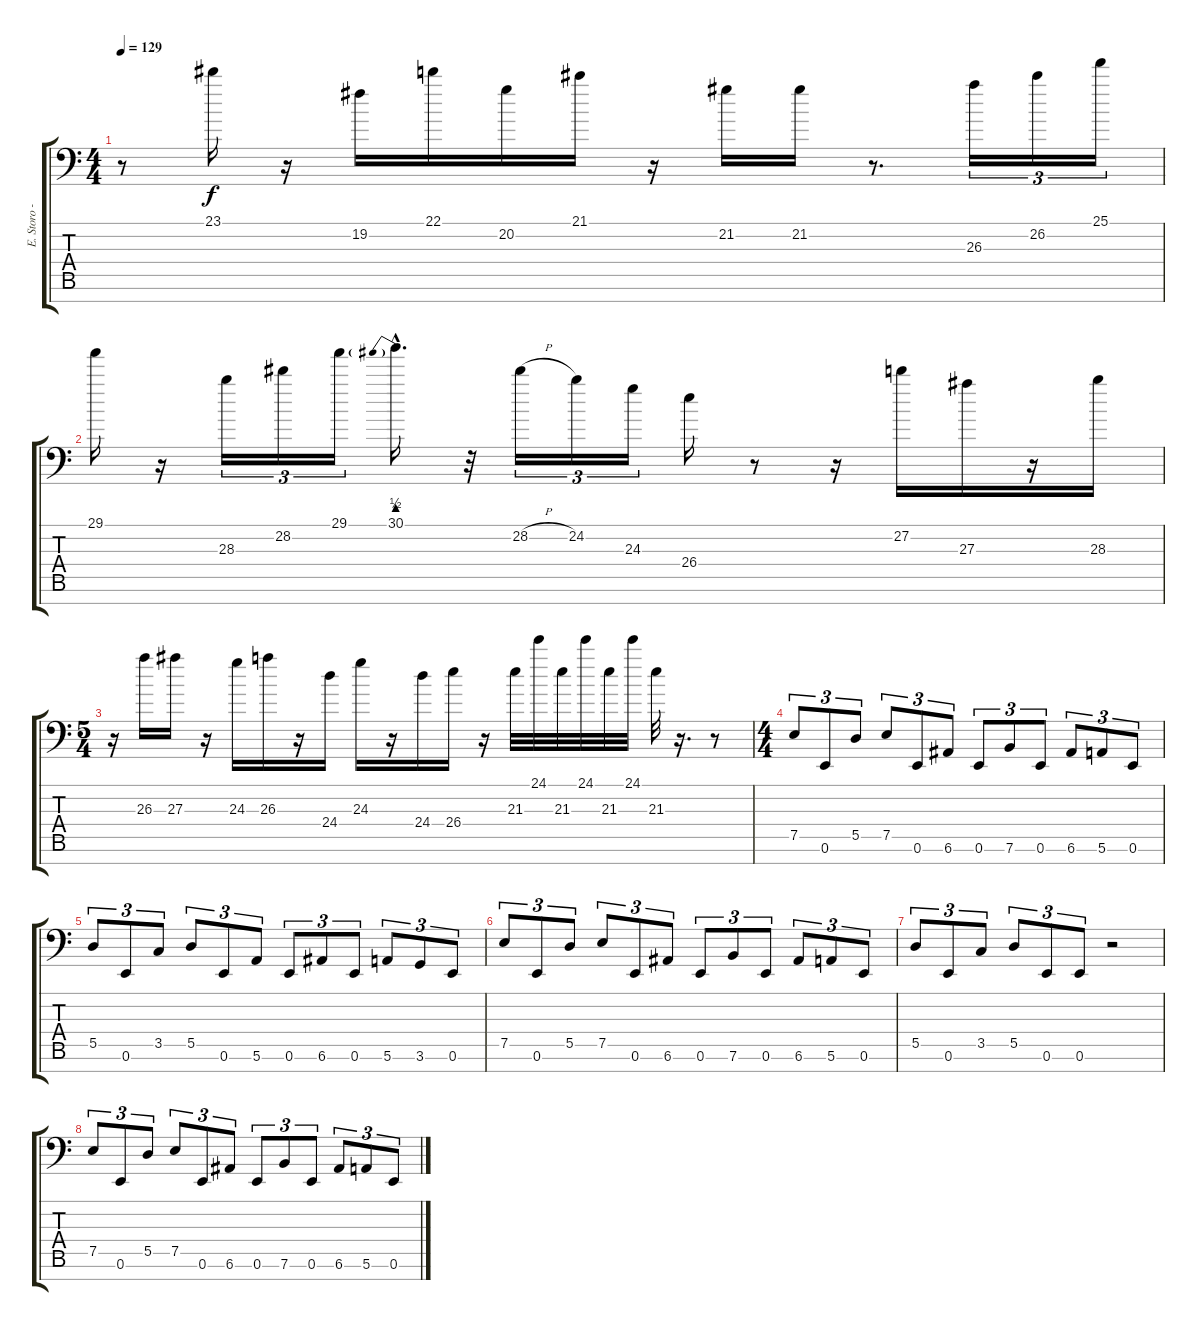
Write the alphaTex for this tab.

\track ("E. Storo - Keyboard" "E. Storo -") {instrument lead2sawtooth}
\staff {score tabs}
\tuning (E4 B3 G3 D3 A2 E2 D1) {hide}
\ts (4 4)
\tempo 129
\clef f4
\ks c
r.8{dy f} 23.1.16 r.16 19.2.16 22.1.16 20.2.16 21.1.16 r.16 21.2.16 21.2.16 r.8{d} 26.3.16{tu (3 2)} 26.2.16{tu (3 2)} 25.1.16{tu (3 2)} |
29.1.16 r.16 28.3.16{tu (3 2)} 28.2.16{tu (3 2)} 29.1.16{tu (3 2)} 30.1{be (prebend 0 2 60 2) hac}.16{d} r.32 28.2{h}.16{tu (3 2)} 24.2.16{tu (3 2)} 24.3.16{tu (3 2)} 26.4.16 r.8 r.16 27.2.16 27.3.16 r.16 28.3.16 |
\ts (5 4)
r.16 26.3.16 27.3.16 r.16 24.3.16 26.3.16 r.16 24.4.16 24.3.16 r.16 24.4.16 26.4.16 r.16 21.3.32 24.1.32 21.3.32 24.1.32 21.3.32 24.1.32 21.3.32 r.16{d} r.8 |
\ts (4 4)
7.5.8{tu (3 2) instrument lead2sawtooth} 0.6.8{tu (3 2)} 5.5.8{tu (3 2)} 7.5.8{tu (3 2)} 0.6.8{tu (3 2)} 6.6.8{tu (3 2)} 0.6.8{tu (3 2)} 7.6.8{tu (3 2)} 0.6.8{tu (3 2)} 6.6.8{tu (3 2)} 5.6.8{tu (3 2)} 0.6.8{tu (3 2)} |
5.5.8{tu (3 2)} 0.6.8{tu (3 2)} 3.5.8{tu (3 2)} 5.5.8{tu (3 2)} 0.6.8{tu (3 2)} 5.6.8{tu (3 2)} 0.6.8{tu (3 2)} 6.6.8{tu (3 2)} 0.6.8{tu (3 2)} 5.6.8{tu (3 2)} 3.6.8{tu (3 2)} 0.6.8{tu (3 2)} |
7.5.8{tu (3 2)} 0.6.8{tu (3 2)} 5.5.8{tu (3 2)} 7.5.8{tu (3 2)} 0.6.8{tu (3 2)} 6.6.8{tu (3 2)} 0.6.8{tu (3 2)} 7.6.8{tu (3 2)} 0.6.8{tu (3 2)} 6.6.8{tu (3 2)} 5.6.8{tu (3 2)} 0.6.8{tu (3 2)} |
5.5.8{tu (3 2)} 0.6.8{tu (3 2)} 3.5.8{tu (3 2)} 5.5.8{tu (3 2)} 0.6.8{tu (3 2)} 0.6.8{tu (3 2)} r.2 |
7.5.8{tu (3 2)} 0.6.8{tu (3 2)} 5.5.8{tu (3 2)} 7.5.8{tu (3 2)} 0.6.8{tu (3 2)} 6.6.8{tu (3 2)} 0.6.8{tu (3 2)} 7.6.8{tu (3 2)} 0.6.8{tu (3 2)} 6.6.8{tu (3 2)} 5.6.8{tu (3 2)} 0.6.8{tu (3 2)}
